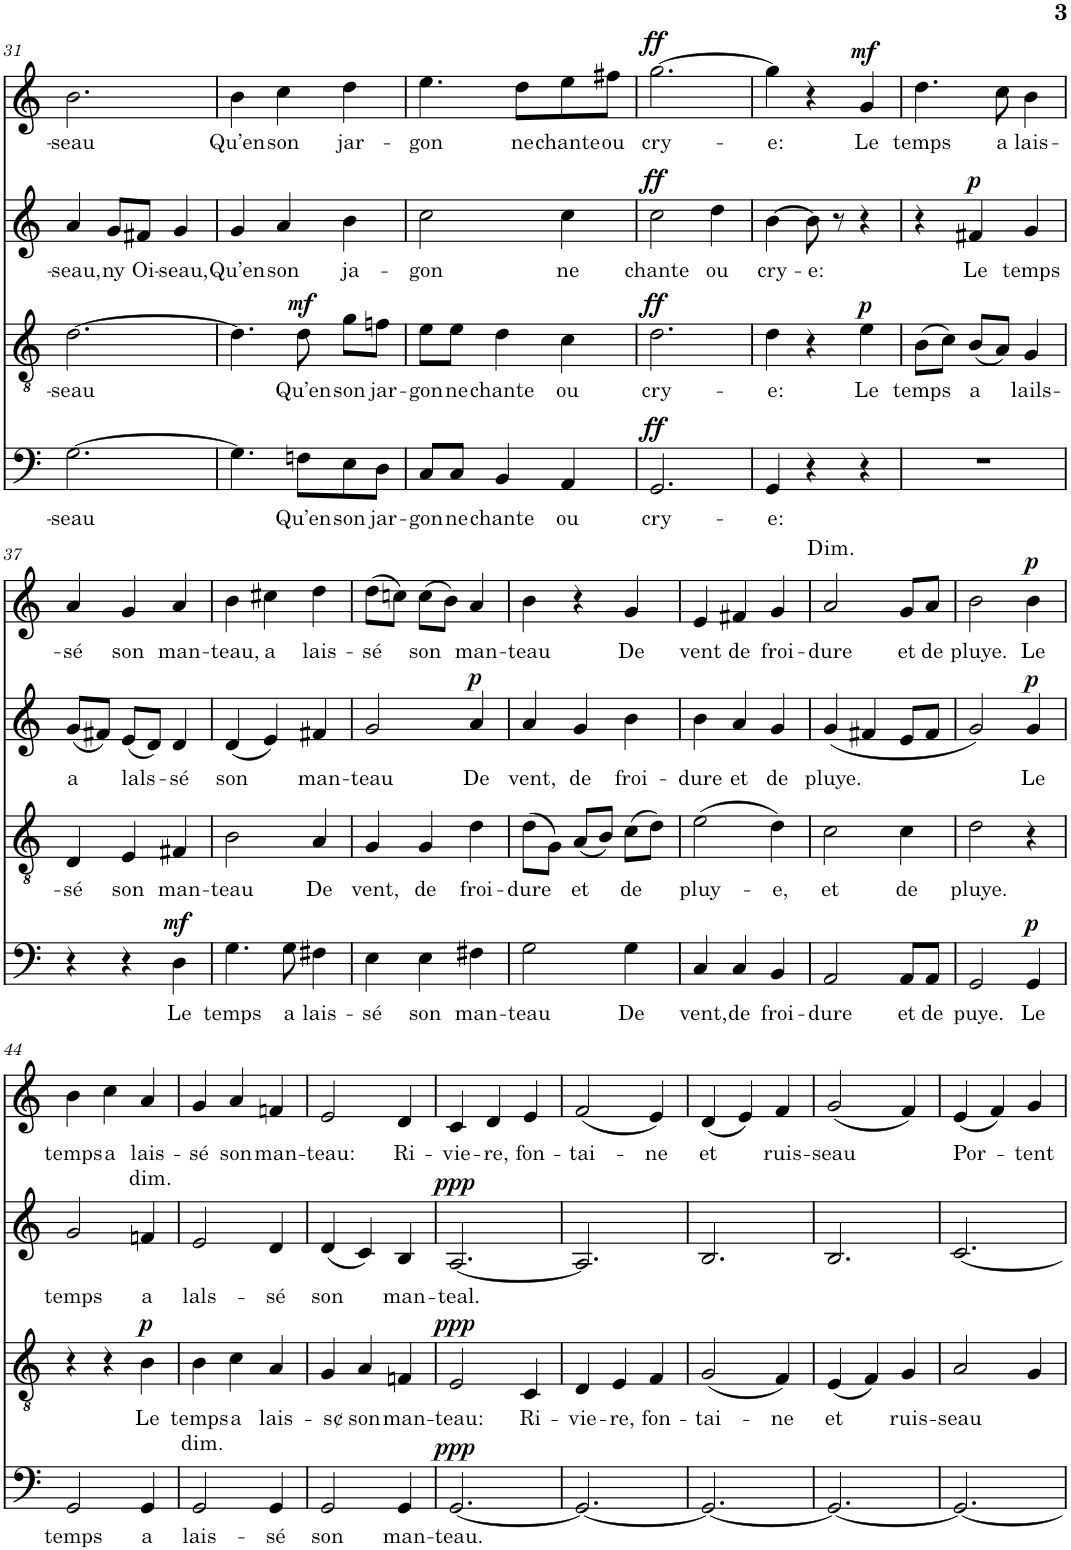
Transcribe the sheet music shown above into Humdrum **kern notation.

**kern	**text	**dynam	**kern	**text	**text	**dynam	**kern	**text	**dynam	**kern	**text	**text	**dynam	**harte
*part4	*part4	*part4	*part3	*part3	*part3	*part3	*part2	*part2	*part2	*part1	*part1	*part1	*part1	*part1
*staff4	*staff4	*staff4	*staff3	*staff3	*staff3	*staff3	*staff2	*staff2	*staff2	*staff1	*staff1	*staff1	*staff1	*
*I"BASSO	*	*	*I"TENORE	*	*	*	*I"ALTO	*	*	*I"SOPRANO	*	*	*	*
!!LO:PB:g=z
*clefF4	*	*	*clefGv2	*	*	*	*clefG2	*	*	*clefG2	*	*	*	*
*k[]	*	*	*k[]	*	*	*	*k[]	*	*	*k[]	*	*	*	*
*M3/4	*	*	*M3/4	*	*	*	*M3/4	*	*	*M3/4	*	*	*	*
=31	=31	=31	=31	=31	=31	=31	=31	=31	=31	=31	=31	=31	=31	=31
!	!LO:LY:b	!	!	!LO:LY:b	!	!	!	!LO:LY:b	!	!	!LO:LY:b	!	!	!
[2.G\	-seau	.	[2.d\	-seau	.	.	4a/	-seau,	.	2.b\	-seau	.	.	.
!	!	!	!	!	!	!	!	!LO:LY:b	!	!	!	!	!	!
.	.	.	.	.	.	.	8g/L	ny	.	.	.	.	.	.
!	!	!	!	!	!	!	!	!LO:LY:b	!	!	!	!	!	!
.	.	.	.	.	.	.	8f#X/J	Oi-	.	.	.	.	.	.
!	!	!	!	!	!	!	!	!LO:LY:b	!	!	!	!	!	!
.	.	.	.	.	.	.	4g/	-seau,	.	.	.	.	.	.
=32	=32	=32	=32	=32	=32	=32	=32	=32	=32	=32	=32	=32	=32	=32
!	!	!	!	!	!	!	!	!LO:LY:b	!	!	!LO:LY:b	!	!	!
4.G\]	.	.	4.d\]	.	.	.	4g/	Qu’en	.	4b\	Qu’en	.	.	.
!	!	!	!	!	!	!	!	!LO:LY:b	!	!	!LO:LY:b	!	!	!
.	.	.	.	.	.	.	4a/	son	.	4cc\	son	.	.	.
!	!LO:LY:b	!	!	!LO:LY:b	!	!LO:DY:a	!	!	!	!	!	!	!	!
8Fn\L	Qu’en	.	8d\	Qu’en	.	mf	.	.	.	.	.	.	.	.
!	!LO:LY:b	!	!	!LO:LY:b	!	!	!	!LO:LY:b	!	!	!LO:LY:b	!	!	!
8E\	son	.	8g\L	son	.	.	4b\	ja-	.	4dd\	jar-	.	.	.
!	!LO:LY:b	!	!	!LO:LY:b	!	!	!	!	!	!	!	!	!	!
8D\J	jar-	.	8fn\J	jar-	.	.	.	.	.	.	.	.	.	.
=33	=33	=33	=33	=33	=33	=33	=33	=33	=33	=33	=33	=33	=33	=33
!	!LO:LY:b	!	!	!LO:LY:b	!	!	!	!LO:LY:b	!	!	!LO:LY:b	!	!	!
8C/L	-gon	.	8e\L	-gon	.	.	2cc\	-gon	.	4.ee\	-gon	.	.	.
!	!LO:LY:b	!	!	!LO:LY:b	!	!	!	!	!	!	!	!	!	!
8C/J	ne	.	8e\J	ne	.	.	.	.	.	.	.	.	.	.
!	!LO:LY:b	!	!	!LO:LY:b	!	!	!	!	!	!	!	!	!	!
4BB/	chante	.	4d\	chante	.	.	.	.	.	.	.	.	.	.
!	!	!	!	!	!	!	!	!	!	!	!LO:LY:b	!	!	!
.	.	.	.	.	.	.	.	.	.	8dd\L	ne	.	.	.
!	!LO:LY:b	!	!	!LO:LY:b	!	!	!	!LO:LY:b	!	!	!LO:LY:b	!	!	!
4AA/	ou	.	4c\	ou	.	.	4cc\	ne	.	8ee\	chante	.	.	.
!	!	!	!	!	!	!	!	!	!	!	!LO:LY:b	!	!	!
.	.	.	.	.	.	.	.	.	.	8ff#X\J	ou	.	.	.
=34	=34	=34	=34	=34	=34	=34	=34	=34	=34	=34	=34	=34	=34	=34
!	!LO:LY:b	!LO:DY:a	!	!LO:LY:b	!	!LO:DY:a	!	!LO:LY:b	!LO:DY:a	!	!LO:LY:b	!	!LO:DY:a	!
2.GG/	cry-	ff	2.d\	cry-	.	ff	2cc\	chante	ff	[2.gg\	cry-	.	ff	.
!	!	!	!	!	!	!	!	!LO:LY:b	!	!	!	!	!	!
.	.	.	.	.	.	.	4dd\	ou	.	.	.	.	.	.
=35	=35	=35	=35	=35	=35	=35	=35	=35	=35	=35	=35	=35	=35	=35
!	!LO:LY:b	!	!	!LO:LY:b	!	!	!	!LO:LY:b	!	!	!LO:LY:b	!	!	!
4GG/	-e:	.	4d\	-e:	.	.	[4b\	cry-	.	4gg\]	-e:	.	.	.
!	!	!	!	!	!	!	!	!LO:LY:b	!	!	!	!	!	!
4r	.	.	4r	.	.	.	8b\]	-e:	.	4r	.	.	.	.
.	.	.	.	.	.	.	8r	.	.	.	.	.	.	.
!	!	!	!	!LO:LY:b	!	!LO:DY:a	!	!	!	!	!LO:LY:b	!	!LO:DY:a	!
4r	.	.	4e\	Le	.	p	4r	.	.	4g/	Le	.	mf	.
=36	=36	=36	=36	=36	=36	=36	=36	=36	=36	=36	=36	=36	=36	=36
!	!	!	!	!LO:LY:b	!	!	!	!	!	!	!LO:LY:b	!	!	!
2.r	.	.	(>8B\L	temps	.	.	4r	.	.	4.dd\	temps	.	.	.
.	.	.	8c\J)	.	.	.	.	.	.	.	.	.	.	.
!	!	!	!	!LO:LY:b	!	!	!	!LO:LY:b	!LO:DY:a	!	!	!	!	!
.	.	.	(<8B/L	a	.	.	4f#X/	Le	p	.	.	.	.	.
!	!	!	!	!	!	!	!	!	!	!	!LO:LY:b	!	!	!
.	.	.	8A/J)	.	.	.	.	.	.	8cc\	a	.	.	.
!	!	!	!	!LO:LY:b	!	!	!	!LO:LY:b	!	!	!LO:LY:b	!	!	!
.	.	.	4G/	lails-	.	.	4g/	temps	.	4b\	lais-	.	.	.
!!LO:LB:g=z
=37	=37	=37	=37	=37	=37	=37	=37	=37	=37	=37	=37	=37	=37	=37
!	!	!	!	!LO:LY:b	!	!	!	!LO:LY:b	!	!	!LO:LY:b	!	!	!
4r	.	.	4D/	-sé	.	.	(<8g/L	a	.	4a/	-sé	.	.	.
.	.	.	.	.	.	.	8f#X/J)	.	.	.	.	.	.	.
!	!	!	!	!LO:LY:b	!	!	!	!LO:LY:b	!	!	!LO:LY:b	!	!	!
4r	.	.	4E/	son	.	.	(<8e/L	lals-	.	4g/	son	.	.	.
.	.	.	.	.	.	.	8d/J)	.	.	.	.	.	.	.
!	!LO:LY:b	!LO:DY:a	!	!LO:LY:b	!	!	!	!LO:LY:b	!	!	!LO:LY:b	!	!	!
4D\	Le	mf	4F#X/	man-	.	.	4d/	sé	.	4a/	man-	.	.	.
=38	=38	=38	=38	=38	=38	=38	=38	=38	=38	=38	=38	=38	=38	=38
!	!LO:LY:b	!	!	!LO:LY:b	!	!	!	!LO:LY:b	!	!	!LO:LY:b	!	!	!
4.G\	temps	.	2B\	-teau	.	.	(<4d/	son	.	4b\	-teau,	.	.	.
!	!	!	!	!	!	!	!	!	!	!	!LO:LY:b	!	!	!
.	.	.	.	.	.	.	4e/)	.	.	4cc#X\	a	.	.	.
!	!LO:LY:b	!	!	!	!	!	!	!	!	!	!	!	!	!
8G\	a	.	.	.	.	.	.	.	.	.	.	.	.	.
!	!LO:LY:b	!	!	!LO:LY:b	!	!	!	!LO:LY:b	!	!	!LO:LY:b	!	!	!
4F#X\	lais-	.	4A/	De	.	.	4f#X/	man-	.	4dd\	lais-	.	.	.
=39	=39	=39	=39	=39	=39	=39	=39	=39	=39	=39	=39	=39	=39	=39
!	!LO:LY:b	!	!	!LO:LY:b	!	!	!	!LO:LY:b	!	!	!LO:LY:b	!	!	!
4E\	-sé	.	4G/	vent,	.	.	2g/	-teau	.	(>8dd\L	-sé	.	.	.
.	.	.	.	.	.	.	.	.	.	8ccn\J)	.	.	.	.
!	!LO:LY:b	!	!	!LO:LY:b	!	!	!	!	!	!	!LO:LY:b	!	!	!
4E\	son	.	4G/	de	.	.	.	.	.	(>8cc\L	son	.	.	.
.	.	.	.	.	.	.	.	.	.	8b\J)	.	.	.	.
!	!LO:LY:b	!	!	!LO:LY:b	!	!	!	!LO:LY:b	!LO:DY:a	!	!LO:LY:b	!	!	!
4F#X\	man-	.	4d\	froi-	.	.	4a/	De	p	4a/	man-	.	.	.
=40	=40	=40	=40	=40	=40	=40	=40	=40	=40	=40	=40	=40	=40	=40
!	!LO:LY:b	!	!	!LO:LY:b	!	!	!	!LO:LY:b	!	!	!LO:LY:b	!	!	!
2G\	-teau	.	(>8d\L	-dure	.	.	4a/	vent,	.	4b\	-teau	.	.	.
.	.	.	8G\J)	.	.	.	.	.	.	.	.	.	.	.
!	!	!	!	!LO:LY:b	!	!	!	!LO:LY:b	!	!	!	!	!	!
.	.	.	(<8A/L	et	.	.	4g/	de	.	4r	.	.	.	.
.	.	.	8B/J)	.	.	.	.	.	.	.	.	.	.	.
!	!LO:LY:b	!	!	!LO:LY:b	!	!	!	!LO:LY:b	!	!	!LO:LY:b	!	!	!
4G\	De	.	(>8c\L	de	.	.	4b\	froi-	.	4g/	De	.	.	.
.	.	.	8d\J)	.	.	.	.	.	.	.	.	.	.	.
=41	=41	=41	=41	=41	=41	=41	=41	=41	=41	=41	=41	=41	=41	=41
!	!LO:LY:b	!	!	!LO:LY:b	!	!	!	!LO:LY:b	!	!	!LO:LY:b	!	!	!
4C/	vent,	.	(>2e\	pluy-	.	.	4b\	-dure	.	4e/	vent	.	.	.
!	!LO:LY:b	!	!	!	!	!	!	!LO:LY:b	!	!	!LO:LY:b	!	!	!
4C/	de	.	.	.	.	.	4a/	et	.	4f#X/	de	.	.	.
!	!LO:LY:b	!	!	!LO:LY:b	!	!	!	!LO:LY:b	!	!	!LO:LY:b	!	!	!
4BB/	froi-	.	4d\)	-e,	.	.	4g/	de	.	4g/	froi-	.	.	.
=42	=42	=42	=42	=42	=42	=42	=42	=42	=42	=42	=42	=42	=42	=42
!	!LO:LY:b	!	!	!LO:LY:b	!	!	!	!LO:LY:b	!	!	!LO:LY:b	!	!	!LO:H:kt=im.
2AA/	-dure	.	2c\	et	.	.	(<4g/	pluye.	.	2a/	-dure	.	.	.
.	.	.	.	.	.	.	4f#X/	.	.	.	.	.	.	.
!	!LO:LY:b	!	!	!LO:LY:b	!	!	!	!	!	!	!LO:LY:b	!	!	!
8AA/L	et	.	4c\	de	.	.	8e/L	.	.	8g/L	et	.	.	.
!	!LO:LY:b	!	!	!	!	!	!	!	!	!	!LO:LY:b	!	!	!
8AA/J	de	.	.	.	.	.	8f#/J	.	.	8a/J	de	.	.	.
=43	=43	=43	=43	=43	=43	=43	=43	=43	=43	=43	=43	=43	=43	=43
!	!LO:LY:b	!	!	!LO:LY:b	!	!	!	!	!	!	!LO:LY:b	!	!	!
2GG/	puye.	.	2d\	pluye.	.	.	2g/)	.	.	2b\	pluye.	.	.	.
!	!LO:LY:b	!LO:DY:a	!	!	!	!	!	!LO:LY:b	!LO:DY:a	!	!LO:LY:b	!	!LO:DY:a	!
4GG/	Le	p	4r	.	.	.	4g/	Le	p	4b\	Le	.	p	.
!!LO:LB:g=z
=44	=44	=44	=44	=44	=44	=44	=44	=44	=44	=44	=44	=44	=44	=44
!	!LO:LY:b	!	!	!	!	!	!	!LO:LY:b	!	!	!LO:LY:b	!	!	!
2GG/	temps	.	4r	.	.	.	2g/	temps	.	4b\	temps	.	.	.
!	!	!	!	!	!	!	!	!	!	!	!LO:LY:b	!	!	!
.	.	.	4r	.	.	.	.	.	.	4cc\	a	.	.	.
!	!LO:LY:b	!	!	!LO:LY:b	!	!LO:DY:a	!	!LO:LY:b	!	!	!LO:LY:b	!LO:LY:b	!	!
4GG/	a	.	4B\	Le	.	p	4fn/	a	.	4a/	lais-	dim.	.	.
=45	=45	=45	=45	=45	=45	=45	=45	=45	=45	=45	=45	=45	=45	=45
!	!LO:LY:b	!	!	!LO:LY:b	!LO:LY:b	!	!	!LO:LY:b	!	!	!LO:LY:b	!	!	!
2GG/	lais-	.	4B\	temps	dim.	.	2e/	lals-	.	4g/	-sé	.	.	.
!	!	!	!	!LO:LY:b	!	!	!	!	!	!	!LO:LY:b	!	!	!
.	.	.	4c\	a	.	.	.	.	.	4a/	son	.	.	.
!	!LO:LY:b	!	!	!LO:LY:b	!	!	!	!LO:LY:b	!	!	!LO:LY:b	!	!	!
4GG/	-sé	.	4A/	lais-	.	.	4d/	-sé	.	4fn/	man-	.	.	.
=46	=46	=46	=46	=46	=46	=46	=46	=46	=46	=46	=46	=46	=46	=46
!	!LO:LY:b	!	!	!LO:LY:b	!	!	!	!LO:LY:b	!	!	!LO:LY:b	!	!	!
2GG/	son	.	4G/	-s¢	.	.	(<4d/	son	.	2e/	-teau:	.	.	.
!	!	!	!	!LO:LY:b	!	!	!	!	!	!	!	!	!	!
.	.	.	4A/	son	.	.	4c/)	.	.	.	.	.	.	.
!	!LO:LY:b	!	!	!LO:LY:b	!	!	!	!LO:LY:b	!	!	!LO:LY:b	!	!	!
4GG/	man-	.	4Fn/	man-	.	.	4B/	man-	.	4d/	Ri-	.	.	.
=47	=47	=47	=47	=47	=47	=47	=47	=47	=47	=47	=47	=47	=47	=47
!	!LO:LY:b	!LO:DY:a	!	!LO:LY:b	!	!LO:DY:a	!	!LO:LY:b	!LO:DY:a	!	!LO:LY:b	!	!	!
[2.GG/	-teau.	ppp	2E/	-teau:	.	ppp	[2.A/	-teal.	ppp	4c/	-vie-	.	.	.
!	!	!	!	!	!	!	!	!	!	!	!LO:LY:b	!	!	!
.	.	.	.	.	.	.	.	.	.	4d/	-re,	.	.	.
!	!	!	!	!LO:LY:b	!	!	!	!	!	!	!LO:LY:b	!	!	!
.	.	.	4C/	Ri-	.	.	.	.	.	4e/	fon-	.	.	.
=48	=48	=48	=48	=48	=48	=48	=48	=48	=48	=48	=48	=48	=48	=48
!	!	!	!	!LO:LY:b	!	!	!	!	!	!	!LO:LY:b	!	!	!
2.GG/_	.	.	4D/	-vie-	.	.	2.A/]	.	.	(<2f/	-tai-	.	.	.
!	!	!	!	!LO:LY:b	!	!	!	!	!	!	!	!	!	!
.	.	.	4E/	-re,	.	.	.	.	.	.	.	.	.	.
!	!	!	!	!LO:LY:b	!	!	!	!	!	!	!LO:LY:b	!	!	!
.	.	.	4F/	fon-	.	.	.	.	.	4e/)	-ne	.	.	.
=49	=49	=49	=49	=49	=49	=49	=49	=49	=49	=49	=49	=49	=49	=49
!	!	!	!	!LO:LY:b	!	!	!	!	!	!	!LO:LY:b	!	!	!
2.GG/_	.	.	(<2G/	-tai-	.	.	2.B/	.	.	(<4d/	et	.	.	.
.	.	.	.	.	.	.	.	.	.	4e/)	.	.	.	.
!	!	!	!	!LO:LY:b	!	!	!	!	!	!	!LO:LY:b	!	!	!
.	.	.	4F/)	-ne	.	.	.	.	.	4f/	ruis-	.	.	.
=50	=50	=50	=50	=50	=50	=50	=50	=50	=50	=50	=50	=50	=50	=50
!	!	!	!	!LO:LY:b	!	!	!	!	!	!	!LO:LY:b	!	!	!
2.GG/_	.	.	(<4E/	et	.	.	2.B/	.	.	(<2g/	-seau	.	.	.
.	.	.	4F/)	.	.	.	.	.	.	.	.	.	.	.
!	!	!	!	!LO:LY:b	!	!	!	!	!	!	!	!	!	!
.	.	.	4G/	ruis-	.	.	.	.	.	4f/)	.	.	.	.
=51	=51	=51	=51	=51	=51	=51	=51	=51	=51	=51	=51	=51	=51	=51
!	!	!	!	!LO:LY:b	!	!	!	!	!	!	!LO:LY:b	!	!	!
2.GG/_	.	.	2A/	-seau	.	.	[2.c/	.	.	(<4e/	Por-	.	.	.
.	.	.	.	.	.	.	.	.	.	4f/)	.	.	.	.
!	!	!	!	!	!	!	!	!	!	!	!LO:LY:b	!	!	!
.	.	.	4G/	.	.	.	.	.	.	4g/	tent	.	.	.
=	=	=	=	=	=	=	=	=	=	=	=	=	=	=
*-	*-	*-	*-	*-	*-	*-	*-	*-	*-	*-	*-	*-	*-	*-
